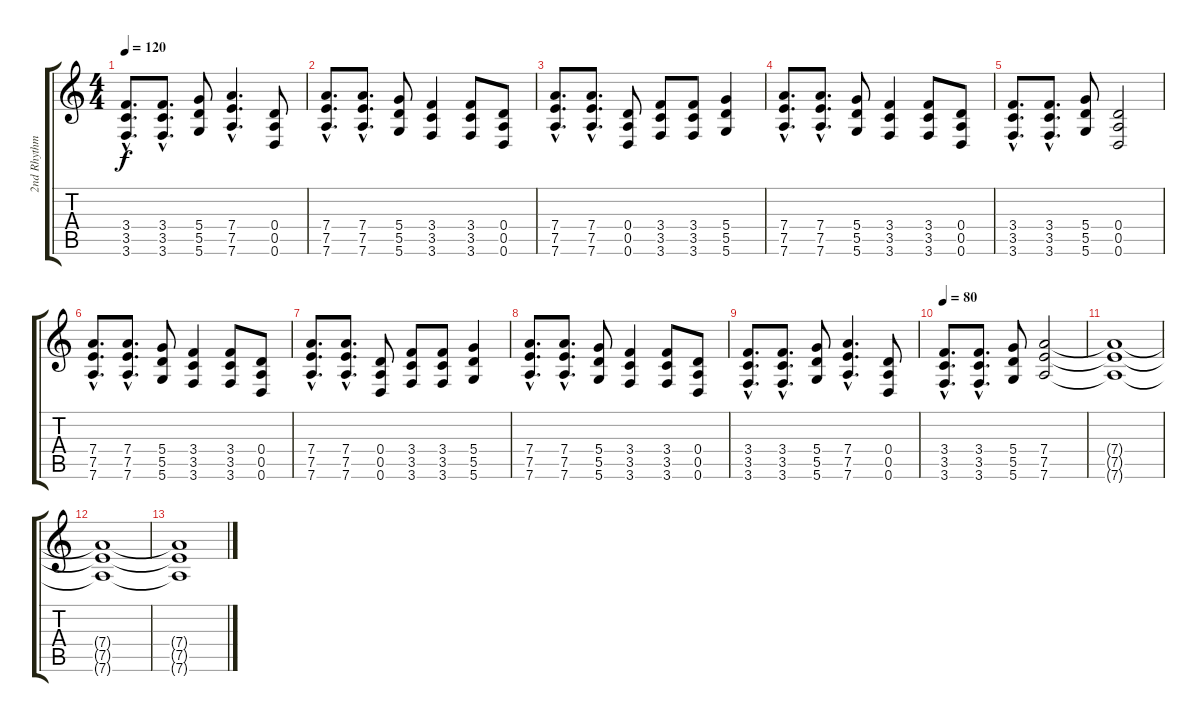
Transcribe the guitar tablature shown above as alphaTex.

\track ("2nd Rhythm Distortion Guitar" "2nd Rhythm") {instrument distortionguitar}
\staff {score tabs}
\tuning (E4 B3 G3 D3 A2 D2) {hide}
\ts (4 4)
\tempo 120
\clef g2
\ks c
(3.4{hac} 3.5{hac} 3.6{hac}).8{d dy f} (3.4{hac} 3.5{hac} 3.6{hac}).8{d} (5.4 5.5 5.6).8 (7.4{hac} 7.5{hac} 7.6{hac}).4{d} (0.4 0.5 0.6).8 |
\section ("" "")
(7.4{hac} 7.5{hac} 7.6{hac}).8{d} (7.4{hac} 7.5{hac} 7.6{hac}).8{d} (5.4 5.5 5.6).8 (3.4 3.5 3.6).4 (3.4 3.5 3.6).8 (0.4 0.5 0.6).8 |
(7.4{hac} 7.5{hac} 7.6{hac}).8{d} (7.4{hac} 7.5{hac} 7.6{hac}).8{d} (0.4 0.5 0.6).8 (3.4 3.5 3.6).8 (3.4 3.5 3.6).8 (5.4 5.5 5.6).4 |
(7.4{hac} 7.5{hac} 7.6{hac}).8{d} (7.4{hac} 7.5{hac} 7.6{hac}).8{d} (5.4 5.5 5.6).8 (3.4 3.5 3.6).4 (3.4 3.5 3.6).8 (0.4 0.5 0.6).8 |
(3.4{hac} 3.5{hac} 3.6{hac}).8{d} (3.4{hac} 3.5{hac} 3.6{hac}).8{d} (5.4 5.5 5.6).8 (0.4 0.5 0.6).2 |
(7.4{hac} 7.5{hac} 7.6{hac}).8{d} (7.4{hac} 7.5{hac} 7.6{hac}).8{d} (5.4 5.5 5.6).8 (3.4 3.5 3.6).4 (3.4 3.5 3.6).8 (0.4 0.5 0.6).8 |
(7.4{hac} 7.5{hac} 7.6{hac}).8{d} (7.4{hac} 7.5{hac} 7.6{hac}).8{d} (0.4 0.5 0.6).8 (3.4 3.5 3.6).8 (3.4 3.5 3.6).8 (5.4 5.5 5.6).4 |
(7.4{hac} 7.5{hac} 7.6{hac}).8{d} (7.4{hac} 7.5{hac} 7.6{hac}).8{d} (5.4 5.5 5.6).8 (3.4 3.5 3.6).4 (3.4 3.5 3.6).8 (0.4 0.5 0.6).8 |
(3.4{hac} 3.5{hac} 3.6{hac}).8{d} (3.4{hac} 3.5{hac} 3.6{hac}).8{d} (5.4 5.5 5.6).8 (7.4{hac} 7.5{hac} 7.6{hac}).4{d} (0.4 0.5 0.6).8 |
\tempo 80
(3.4{hac} 3.5{hac} 3.6{hac}).8{d} (3.4{hac} 3.5{hac} 3.6{hac}).8{d} (5.4 5.5 5.6).8 (7.4 7.5 7.6).2{volume 0} |
(7.4{t} 7.5{t} 7.6{t}).1 |
(7.4{t} 7.5{t} 7.6{t}).1 |
(7.4{t} 7.5{t} 7.6{t}).1
